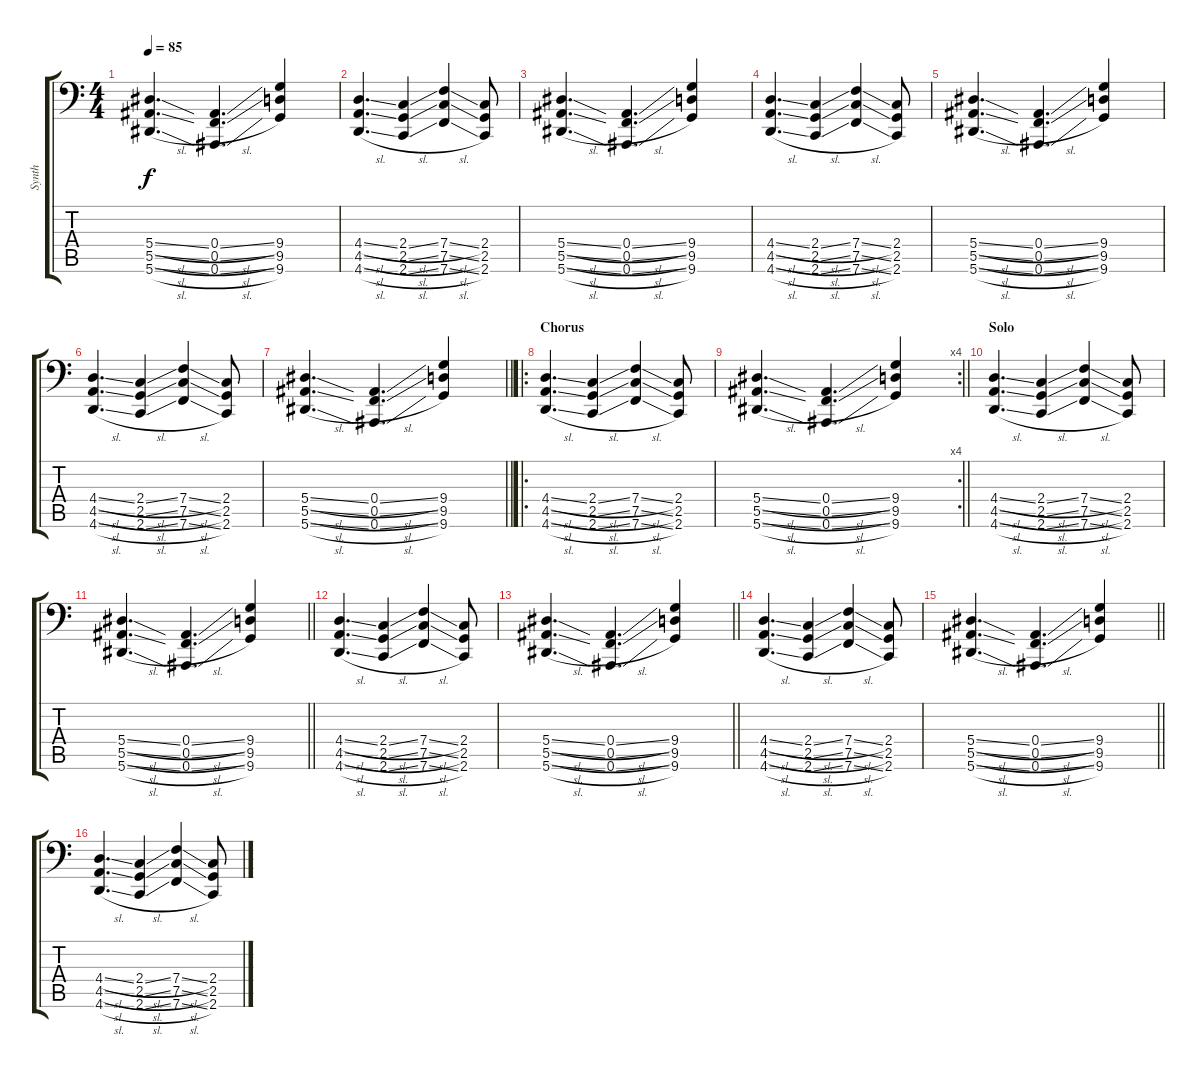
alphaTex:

\track ("Synth" "Synth") {instrument pad8sweep}
\staff {score tabs}
\tuning (C4 G3 Eb3 Bb2 F2 Bb1) {hide}
\ts (4 4)
\tempo 85
\clef f4
\ks c
(5.4{sl} 5.5{sl} 5.6{sl}).4{d dy f} (0.4{sl} 0.5{sl} 0.6{sl}).4{d} (9.4 9.5 9.6).4 |
(4.4{sl} 4.5{sl} 4.6{sl}).4{d} (2.4{sl} 2.5{sl} 2.6{sl}).4 (7.4{sl} 7.5{sl} 7.6{sl}).4 (2.4 2.5 2.6).8 |
(5.4{sl} 5.5{sl} 5.6{sl}).4{d} (0.4{sl} 0.5{sl} 0.6{sl}).4{d} (9.4 9.5 9.6).4 |
(4.4{sl} 4.5{sl} 4.6{sl}).4{d} (2.4{sl} 2.5{sl} 2.6{sl}).4 (7.4{sl} 7.5{sl} 7.6{sl}).4 (2.4 2.5 2.6).8 |
(5.4{sl} 5.5{sl} 5.6{sl}).4{d} (0.4{sl} 0.5{sl} 0.6{sl}).4{d} (9.4 9.5 9.6).4 |
(4.4{sl} 4.5{sl} 4.6{sl}).4{d} (2.4{sl} 2.5{sl} 2.6{sl}).4 (7.4{sl} 7.5{sl} 7.6{sl}).4 (2.4 2.5 2.6).8 |
\barLineRight lightlight
(5.4{sl} 5.5{sl} 5.6{sl}).4{d} (0.4{sl} 0.5{sl} 0.6{sl}).4{d} (9.4 9.5 9.6).4 |
\ro
\section ("" "Chorus")
(4.4{sl} 4.5{sl} 4.6{sl}).4{d} (2.4{sl} 2.5{sl} 2.6{sl}).4 (7.4{sl} 7.5{sl} 7.6{sl}).4 (2.4 2.5 2.6).8 |
\rc 4
\barLineRight lightlight
(5.4{sl} 5.5{sl} 5.6{sl}).4{d} (0.4{sl} 0.5{sl} 0.6{sl}).4{d} (9.4 9.5 9.6).4 |
\section ("" "Solo")
(4.4{sl} 4.5{sl} 4.6{sl}).4{d} (2.4{sl} 2.5{sl} 2.6{sl}).4 (7.4{sl} 7.5{sl} 7.6{sl}).4 (2.4 2.5 2.6).8 |
\barLineRight lightlight
(5.4{sl} 5.5{sl} 5.6{sl}).4{d} (0.4{sl} 0.5{sl} 0.6{sl}).4{d} (9.4 9.5 9.6).4 |
(4.4{sl} 4.5{sl} 4.6{sl}).4{d} (2.4{sl} 2.5{sl} 2.6{sl}).4 (7.4{sl} 7.5{sl} 7.6{sl}).4 (2.4 2.5 2.6).8 |
\barLineRight lightlight
(5.4{sl} 5.5{sl} 5.6{sl}).4{d} (0.4{sl} 0.5{sl} 0.6{sl}).4{d} (9.4 9.5 9.6).4 |
(4.4{sl} 4.5{sl} 4.6{sl}).4{d} (2.4{sl} 2.5{sl} 2.6{sl}).4 (7.4{sl} 7.5{sl} 7.6{sl}).4 (2.4 2.5 2.6).8 |
\barLineRight lightlight
(5.4{sl} 5.5{sl} 5.6{sl}).4{d} (0.4{sl} 0.5{sl} 0.6{sl}).4{d} (9.4 9.5 9.6).4 |
(4.4{sl} 4.5{sl} 4.6{sl}).4{d} (2.4{sl} 2.5{sl} 2.6{sl}).4 (7.4{sl} 7.5{sl} 7.6{sl}).4 (2.4 2.5 2.6).8
